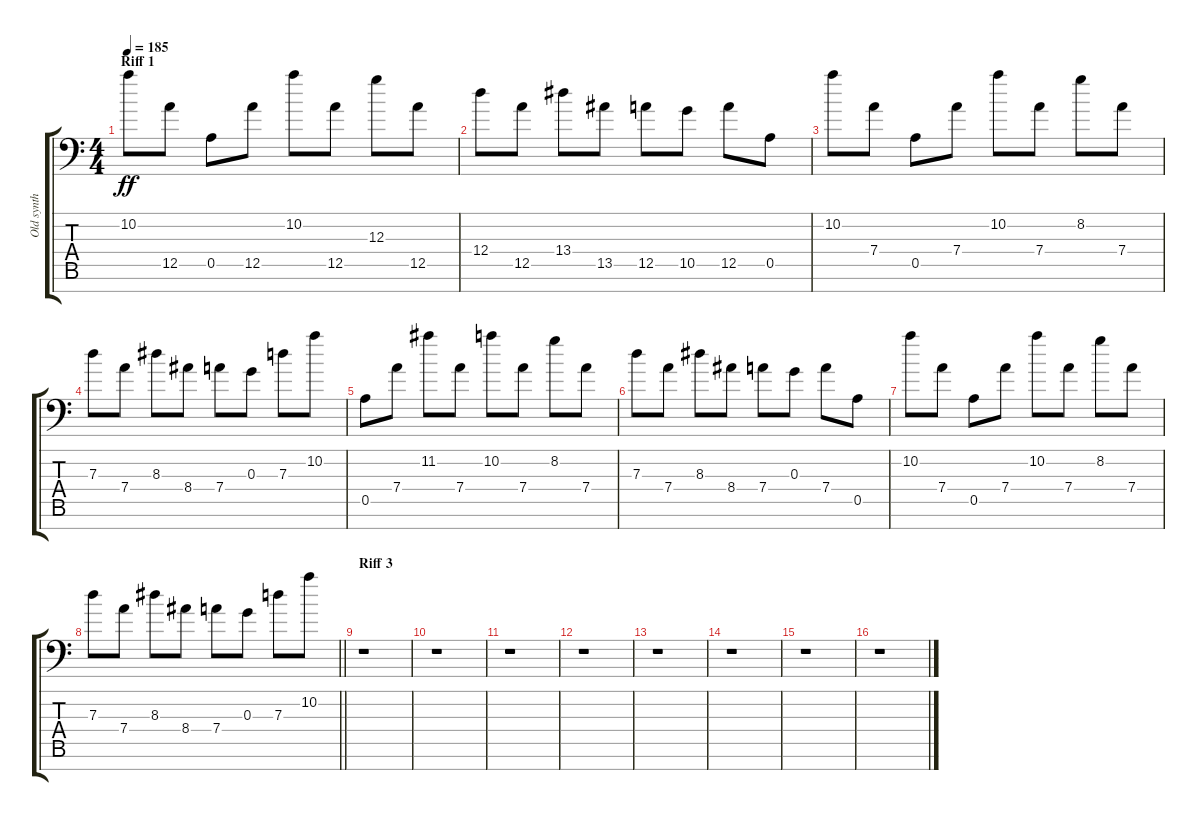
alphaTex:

\track ("Old synth" "Old synth") {instrument synthbass1}
\staff {score tabs}
\tuning (C8 B3 G3 D3 A2 E2 A-1) {hide}
\ts (4 4)
\section ("" "Riff 1")
\tempo 185
\clef f4
\ks c
10.2.8{dy ff} 12.5.8 0.5.8 12.5.8 10.2.8 12.5.8 12.3.8 12.5.8 |
12.4.8 12.5.8 13.4.8 13.5.8 12.5.8 10.5.8 12.5.8 0.5.8 |
10.2.8 7.4.8 0.5.8 7.4.8 10.2.8 7.4.8 8.2.8 7.4.8 |
7.3.8 7.4.8 8.3.8 8.4.8 7.4.8 0.3.8 7.3.8 10.2.8 |
0.5.8 7.4.8 11.2.8 7.4.8 10.2.8 7.4.8 8.2.8 7.4.8 |
7.3.8 7.4.8 8.3.8 8.4.8 7.4.8 0.3.8 7.4.8 0.5.8 |
10.2.8 7.4.8 0.5.8 7.4.8 10.2.8 7.4.8 8.2.8 7.4.8 |
\barLineRight lightlight
7.3.8 7.4.8 8.3.8 8.4.8 7.4.8 0.3.8 7.3.8 10.2.8 |
\section ("" "Riff 3")
r.1 |
r.1 |
r.1 |
r.1 |
r.1 |
r.1 |
r.1 |
r.1
